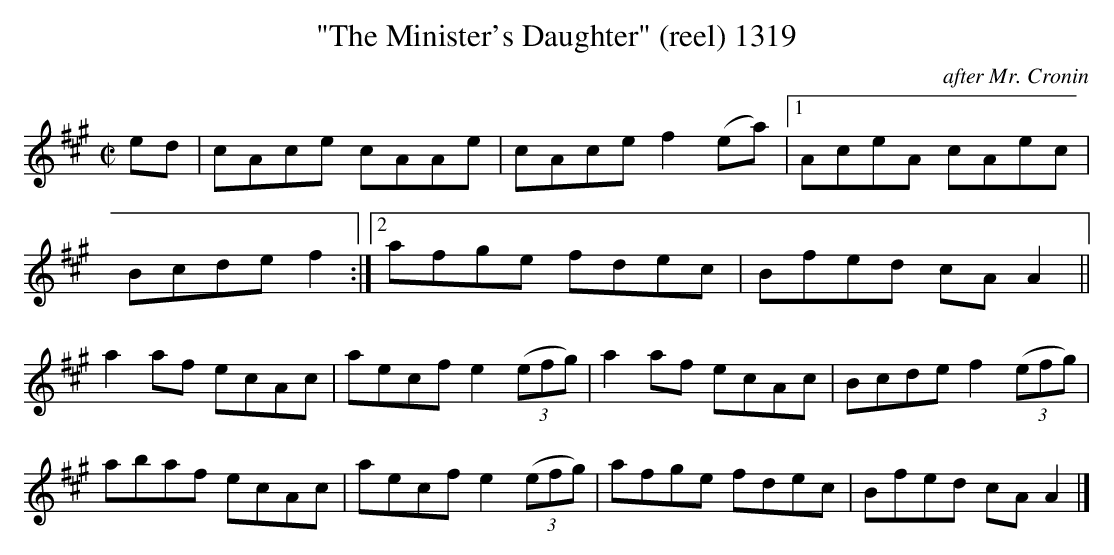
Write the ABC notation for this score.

X:1
T:"The Minister's Daughter" (reel) 1319
C:after Mr. Cronin
BRENNAN July 2003 (HTTP://WWW.SOSYOURMOM.COM)
M:C|
L:1/8
K:A
ed|cAce cAAe|cAce f2(ea)|[1AceA cAec|
Bcde f2:|[2afge fdec|Bfed cA A2||
a2af ecAc|aecf e2 (3(efg)|a2af ecAc|Bcde f2 (3(efg)|
abaf ecAc|aecf e2 (3(efg)|afge fdec|Bfed cA A2|]
